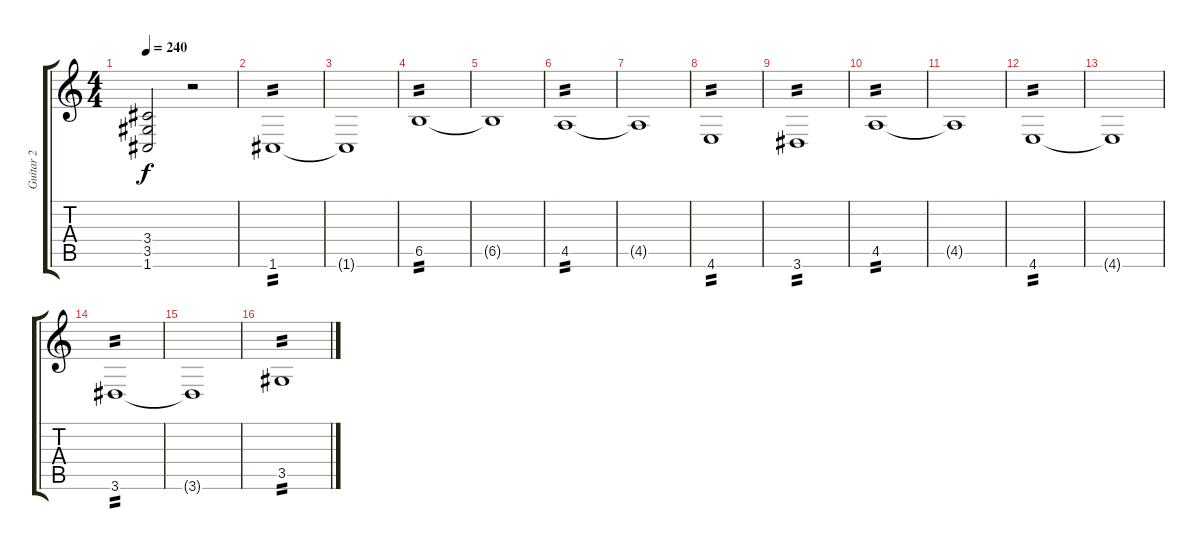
\track ("Guitar 2" "Guitar 2") {instrument distortionguitar}
\staff {score tabs}
\tuning (C4 G3 Eb3 Bb2 F2 C2) {hide}
\ts (4 4)
\tempo 240
\clef g2
\ks c
(3.4{t} 3.5{t} 1.6{t}).2{dy f} r.2 |
1.6.1{tp 2} |
1.6{t}.1 |
6.5.1{tp 2} |
6.5{t}.1 |
4.5.1{tp 2} |
4.5{t}.1 |
4.6.1{tp 2} |
3.6.1{tp 2} |
4.5.1{tp 2} |
4.5{t}.1 |
4.6.1{tp 2} |
4.6{t}.1 |
3.6.1{tp 2} |
3.6{t}.1 |
3.5.1{tp 2}
